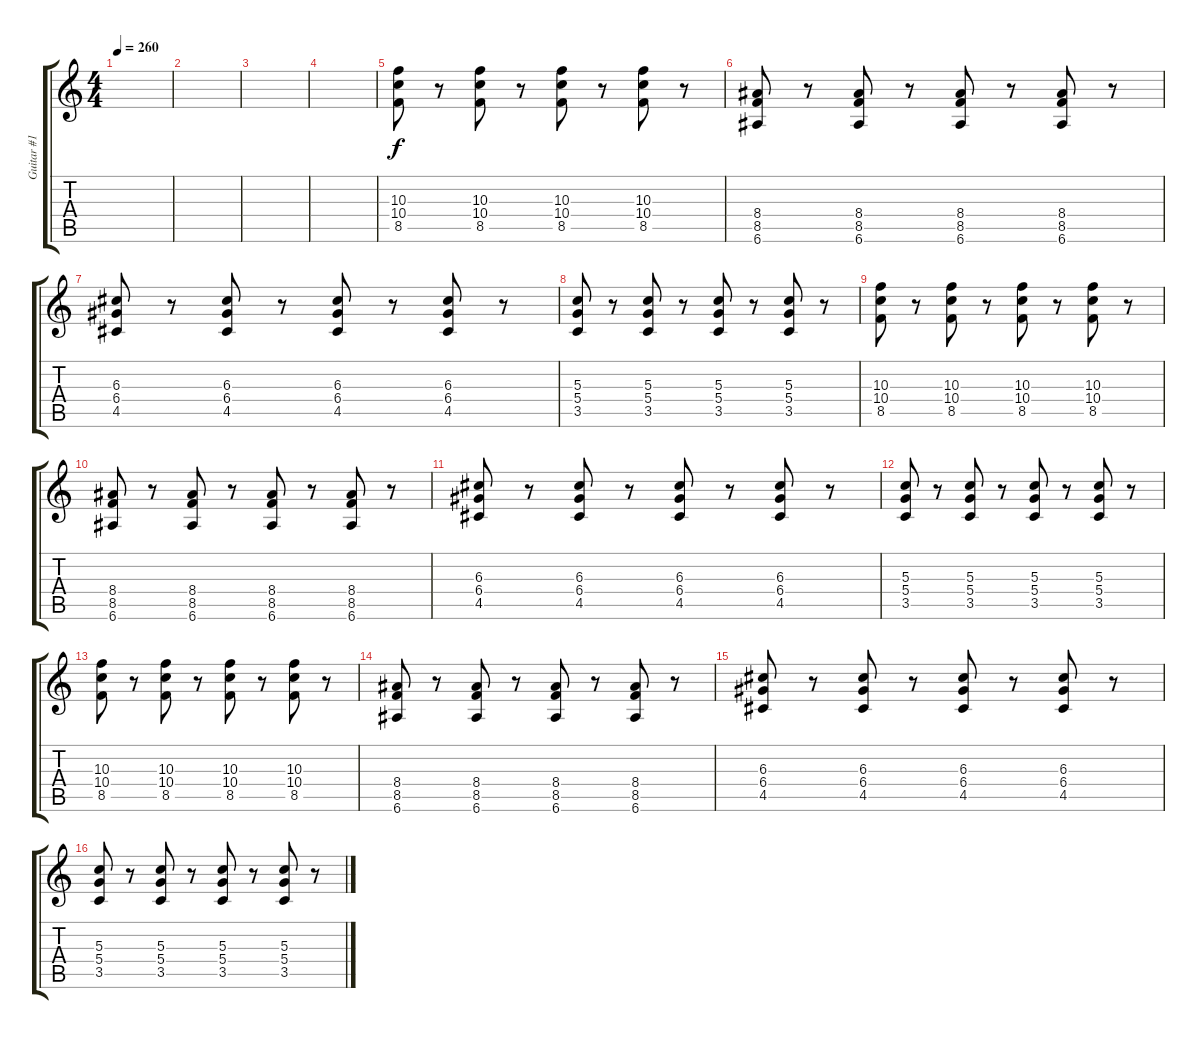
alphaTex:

\track ("Guitar #1" "Guitar #1") {instrument electricguitarclean}
\staff {score tabs}
\tuning (E4 B3 G3 D3 A2 E2) {hide}
\ts (4 4)
\tempo 260
\clef g2
\ks c
|
|
|
|
(10.3 10.4 8.5).8 r.8 (10.3 10.4 8.5).8 r.8 (10.3 10.4 8.5).8 r.8 (10.3 10.4 8.5).8 r.8 |
(8.4 8.5 6.6).8 r.8 (8.4 8.5 6.6).8 r.8 (8.4 8.5 6.6).8 r.8 (8.4 8.5 6.6).8 r.8 |
(6.3 6.4 4.5).8 r.8 (6.3 6.4 4.5).8 r.8 (6.3 6.4 4.5).8 r.8 (6.3 6.4 4.5).8 r.8 |
(5.3 5.4 3.5).8 r.8 (5.3 5.4 3.5).8 r.8 (5.3 5.4 3.5).8 r.8 (5.3 5.4 3.5).8 r.8 |
(10.3 10.4 8.5).8 r.8 (10.3 10.4 8.5).8 r.8 (10.3 10.4 8.5).8 r.8 (10.3 10.4 8.5).8 r.8 |
(8.4 8.5 6.6).8 r.8 (8.4 8.5 6.6).8 r.8 (8.4 8.5 6.6).8 r.8 (8.4 8.5 6.6).8 r.8 |
(6.3 6.4 4.5).8 r.8 (6.3 6.4 4.5).8 r.8 (6.3 6.4 4.5).8 r.8 (6.3 6.4 4.5).8 r.8 |
(5.3 5.4 3.5).8 r.8 (5.3 5.4 3.5).8 r.8 (5.3 5.4 3.5).8 r.8 (5.3 5.4 3.5).8 r.8 |
(10.3 10.4 8.5).8 r.8 (10.3 10.4 8.5).8 r.8 (10.3 10.4 8.5).8 r.8 (10.3 10.4 8.5).8 r.8 |
(8.4 8.5 6.6).8 r.8 (8.4 8.5 6.6).8 r.8 (8.4 8.5 6.6).8 r.8 (8.4 8.5 6.6).8 r.8 |
(6.3 6.4 4.5).8 r.8 (6.3 6.4 4.5).8 r.8 (6.3 6.4 4.5).8 r.8 (6.3 6.4 4.5).8 r.8 |
(5.3 5.4 3.5).8 r.8 (5.3 5.4 3.5).8 r.8 (5.3 5.4 3.5).8 r.8 (5.3 5.4 3.5).8 r.8
